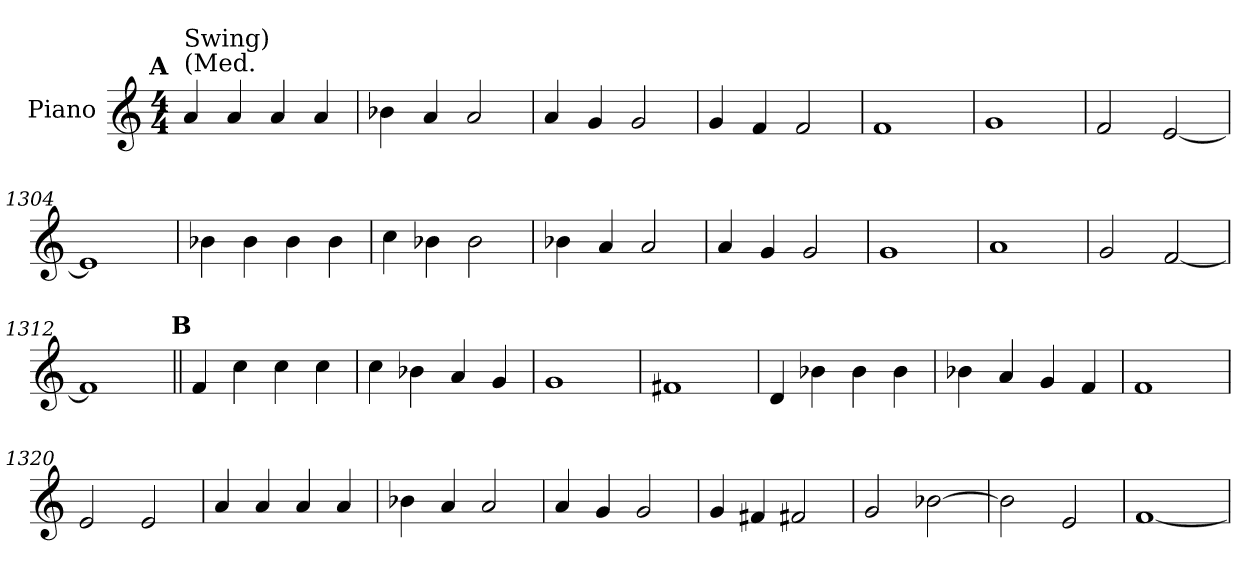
**kern
*part1
*staff1
*I"Piano
*I'Pno.
!!LO:PB:g=z
*clefG2
*k[]
*M4/4
*MM120
!!LO:REH:place=s1:a:enc=none:fs=14:t=A
=1297
!LO:TX:a:t=(Med.
!LO:TX:t=Swing)
4a/
4a/
4a/
4a/
=1298
4b-X\
4a/
2a/
=1299
4a/
4g/
2g/
=1300
4g/
4f/
2f/
!!LO:LB:g=z
=1301
1f
=1302
1g
=1303
2f/
[2e/
=1304
1e]
!!LO:LB:g=z
=1305
4b-X\
4b-\
4b-\
4b-\
=1306
4cc\
4b-X\
2b-\
=1307
4b-X\
4a/
2a/
=1308
4a/
4g/
2g/
!!LO:LB:g=z
=1309
1g
=1310
1a
=1311
2g/
[2f/
=1312
1f]
!!LO:LB:g=z
!!LO:REH:place=s1:a:enc=none:fs=14:t=B
=1313||
4f/
4cc\
4cc\
4cc\
=1314
4cc\
4b-X\
4a/
4g/
=1315
1g
=1316
1f#X
!!LO:LB:g=z
=1317
4d/
4b-X\
4b-\
4b-\
=1318
4b-X\
4a/
4g/
4f/
=1319
1f
=1320
2e/
2e/
!!LO:LB:g=z
=1321
4a/
4a/
4a/
4a/
=1322
4b-X\
4a/
2a/
=1323
4a/
4g/
2g/
=1324
4g/
4f#X/
2f#X/
!!LO:LB:g=z
=1325
2g/
[2b-X\
=1326
2b-\]
2e/
=1327
[1f
=
*-
